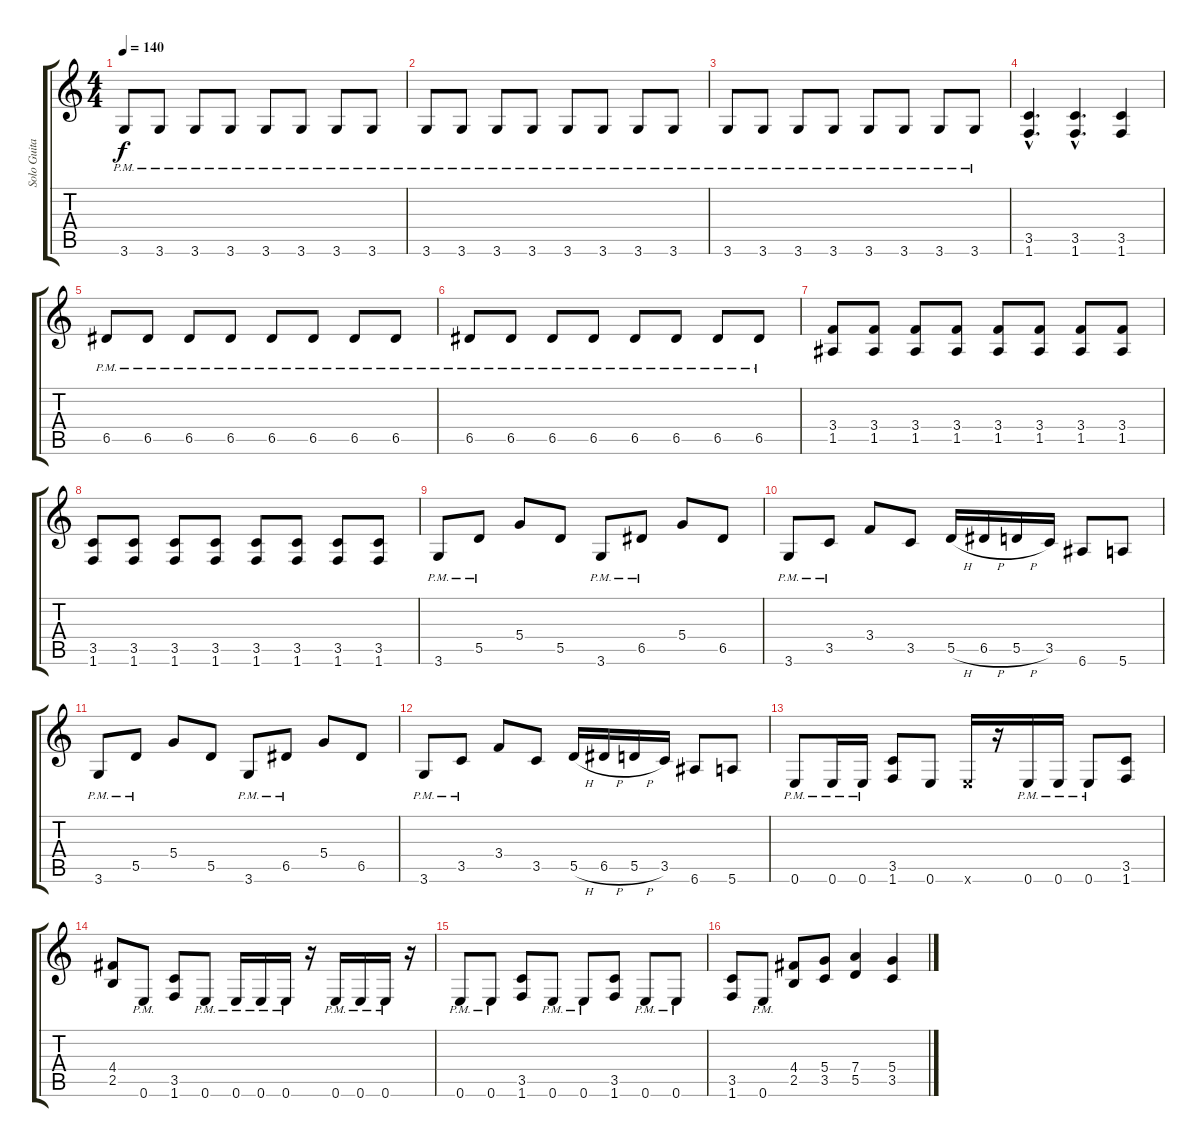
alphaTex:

\track ("Solo Guitar" "Solo Guita") {instrument overdrivenguitar}
\staff {score tabs}
\tuning (E4 B3 G3 D3 A2 E2) {hide}
\ts (4 4)
\tempo 140
\clef g2
\ks c
3.6{pm}.8{dy f} 3.6{pm}.8 3.6{pm}.8 3.6{pm}.8 3.6{pm}.8 3.6{pm}.8 3.6{pm}.8 3.6{pm}.8 |
3.6{pm}.8 3.6{pm}.8 3.6{pm}.8 3.6{pm}.8 3.6{pm}.8 3.6{pm}.8 3.6{pm}.8 3.6{pm}.8 |
3.6{pm}.8 3.6{pm}.8 3.6{pm}.8 3.6{pm}.8 3.6{pm}.8 3.6{pm}.8 3.6{pm}.8 3.6{pm}.8 |
(3.5{hac} 1.6{hac}).4{d} (3.5{hac} 1.6{hac}).4{d} (3.5 1.6).4 |
6.5{pm}.8 6.5{pm}.8 6.5{pm}.8 6.5{pm}.8 6.5{pm}.8 6.5{pm}.8 6.5{pm}.8 6.5{pm}.8 |
6.5{pm}.8 6.5{pm}.8 6.5{pm}.8 6.5{pm}.8 6.5{pm}.8 6.5{pm}.8 6.5{pm}.8 6.5{pm}.8 |
(3.4 1.5).8 (3.4 1.5).8 (3.4 1.5).8 (3.4 1.5).8 (3.4 1.5).8 (3.4 1.5).8 (3.4 1.5).8 (3.4 1.5).8 |
(3.5 1.6).8 (3.5 1.6).8 (3.5 1.6).8 (3.5 1.6).8 (3.5 1.6).8 (3.5 1.6).8 (3.5 1.6).8 (3.5 1.6).8 |
3.6{pm}.8 5.5{pm}.8 5.4.8 5.5.8 3.6{pm}.8 6.5{pm}.8 5.4.8 6.5.8 |
3.6{pm}.8 3.5{pm}.8 3.4.8 3.5.8 5.5{h}.16 6.5{h}.16 5.5{h}.16 3.5.16 6.6.8 5.6.8 |
3.6{pm}.8 5.5{pm}.8 5.4.8 5.5.8 3.6{pm}.8 6.5{pm}.8 5.4.8 6.5.8 |
3.6{pm}.8 3.5{pm}.8 3.4.8 3.5.8 5.5{h}.16 6.5{h}.16 5.5{h}.16 3.5.16 6.6.8 5.6.8 |
0.6{pm}.8 0.6{pm}.16 0.6{pm}.16 (3.5 1.6).8 0.6.8 0.6{x}.16 r.16 0.6{pm}.16 0.6{pm}.16 0.6{pm}.8 (3.5 1.6).8 |
(4.4 2.5).8 0.6{pm}.8 (3.5 1.6).8 0.6{pm}.8 0.6{pm}.16 0.6{pm}.16 0.6{pm}.16 r.16 0.6{pm}.16 0.6{pm}.16 0.6{pm}.16 r.16 |
0.6{pm}.8 0.6{pm}.8 (3.5 1.6).8 0.6{pm}.8 0.6{pm}.8 (3.5 1.6).8 0.6{pm}.8 0.6{pm}.8 |
(3.5 1.6).8 0.6{pm}.8 (4.4 2.5).8 (5.4 3.5).8 (7.4 5.5).4 (5.4 3.5).4
